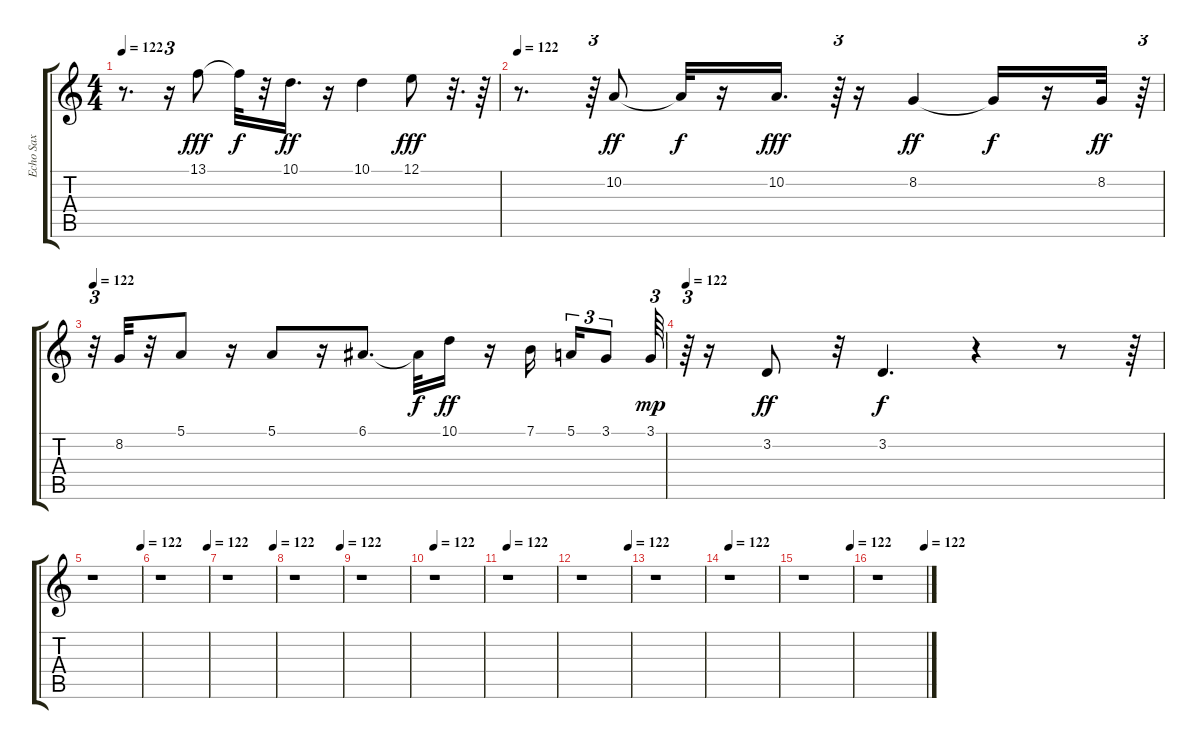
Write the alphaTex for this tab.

\track ("Echo Sax" "Echo Sax") {instrument tenorsax}
\staff {score tabs}
\tuning (E4 B3 G3 D3 A2 E2) {hide}
\ts (4 4)
\tempo 122
\clef g2
\ks c
r.8{d dy f} r.16{tu (3 2)} 13.1.8{dy fff} 13.1{t}.32{dy f} r.32 10.1.16{d dy ff} r.16 10.1.4 12.1.8{dy fff} r.32{d} r.64 |
\tempo 122
r.8{d} r.64{tu (3 2)} 10.2.8{dy ff} 10.2{t}.32{dy f} r.16 10.2.16{d dy fff} r.64{tu (3 2)} r.16 8.2.4{dy ff} 8.2{t}.16{dy f} r.16 8.2.32{dy ff} r.64{tu (3 2)} |
\tempo 122
r.32{tu (3 2)} 8.2.32 r.32 5.1.8 r.16 5.1.8 r.16 6.1.8{d} 6.1{t}.32{dy f} 10.1.16{dy ff} r.16 7.1.16 5.1.16{tu (3 2)} 3.1.8{tu (3 2)} 3.1.64{tu (3 2) dy mp} |
\tempo 122
r.64{tu (3 2)} r.16 3.2.8{dy ff} r.32 3.2.4{d dy f} r.4 r.8 r.64 |
\tempo (122 1)
r.1 |
\tempo (122 0.9895833333333334)
r.1 |
\tempo (122 0.96875)
r.1 |
\tempo (122 0.96875)
r.1 |
r.1 |
\tempo 122
r.1 |
\tempo 122
r.1 |
\tempo (122 0.96875)
r.1 |
r.1 |
\tempo 122
r.1 |
\tempo (122 0.96875)
r.1 |
\tempo (122 0.96875)
r.1
